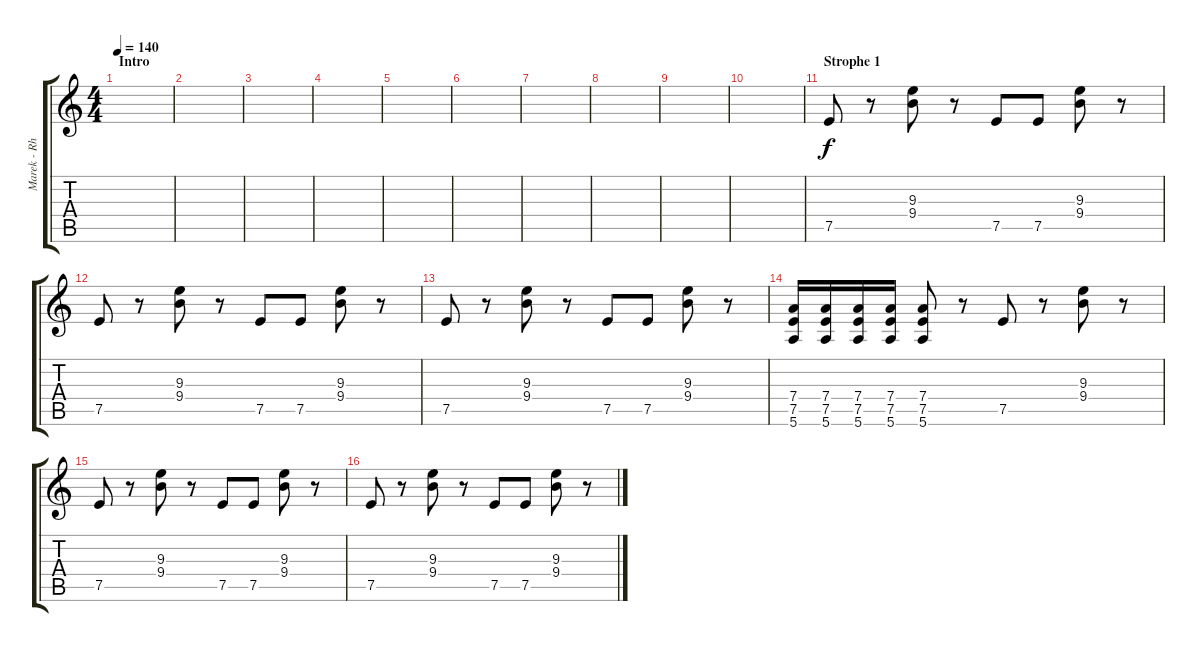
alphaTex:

\track ("Marek - Rhythm Guitar 1" "Marek - Rh") {instrument distortionguitar}
\staff {score tabs}
\tuning (E4 B3 G3 D3 A2 E2) {hide}
\ts (4 4)
\section ("" "Intro")
\tempo 140
\clef g2
\ks c
|
|
|
|
|
|
|
|
|
|
\section ("" "Strophe 1")
7.5.8 r.8 (9.3 9.4).8 r.8 7.5.8 7.5.8 (9.3 9.4).8 r.8 |
7.5.8 r.8 (9.3 9.4).8 r.8 7.5.8 7.5.8 (9.3 9.4).8 r.8 |
7.5.8 r.8 (9.3 9.4).8 r.8 7.5.8 7.5.8 (9.3 9.4).8 r.8 |
(7.4 7.5 5.6).16 (7.4 7.5 5.6).16 (7.4 7.5 5.6).16 (7.4 7.5 5.6).16 (7.4 7.5 5.6).8 r.8 7.5.8 r.8 (9.3 9.4).8 r.8 |
7.5.8 r.8 (9.3 9.4).8 r.8 7.5.8 7.5.8 (9.3 9.4).8 r.8 |
7.5.8 r.8 (9.3 9.4).8 r.8 7.5.8 7.5.8 (9.3 9.4).8 r.8
